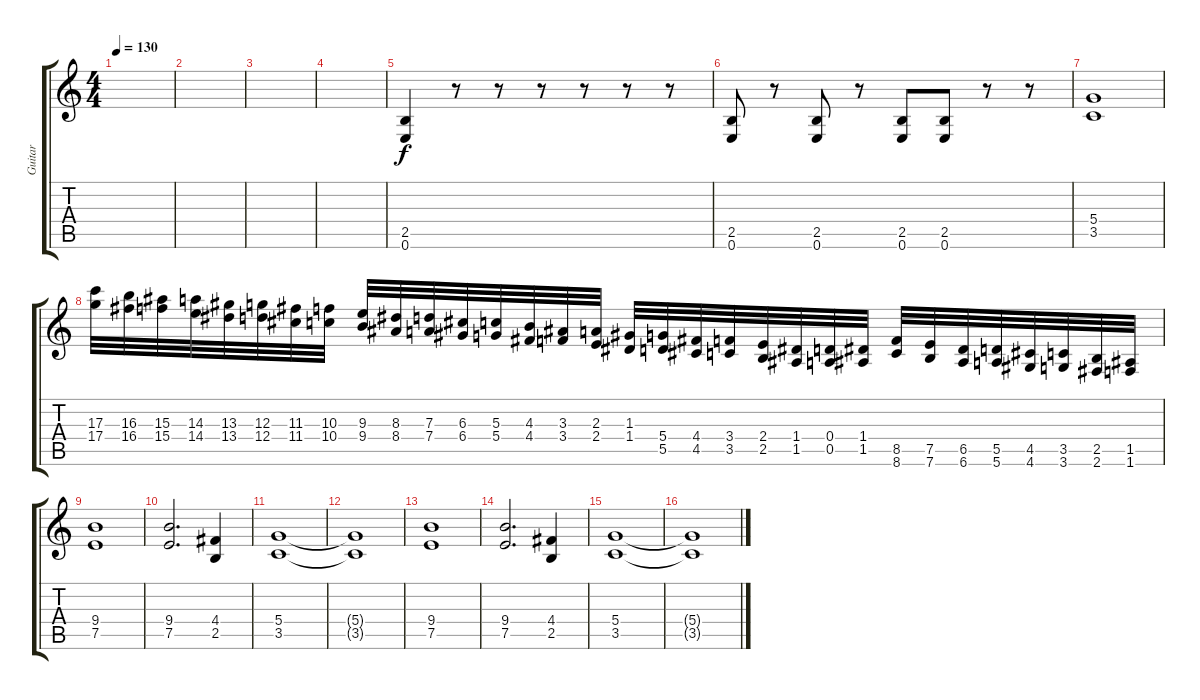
\track ("Guitar" "Guitar") {instrument distortionguitar}
\staff {score tabs}
\tuning (E4 B3 G3 D3 A2 E2) {hide}
\ts (4 4)
\tempo 130
\clef g2
\ks c
|
|
|
|
(2.5 0.6).4 r.8 r.8 r.8 r.8 r.8 r.8 |
(2.5 0.6).8 r.8 (2.5 0.6).8 r.8 (2.5 0.6).8 (2.5 0.6).8 r.8 r.8 |
(5.4 3.5).1 |
(17.3 17.4).32 (16.3 16.4).32 (15.3 15.4).32 (14.3 14.4).32 (13.3 13.4).32 (12.3 12.4).32 (11.3 11.4).32 (10.3 10.4).32 (9.3 9.4).32 (8.3 8.4).32 (7.3 7.4).32 (6.3 6.4).32 (5.3 5.4).32 (4.3 4.4).32 (3.3 3.4).32 (2.3 2.4).32 (1.3 1.4).32 (5.4 5.5).32 (4.4 4.5).32 (3.4 3.5).32 (2.4 2.5).32 (1.4 1.5).32 (0.4 0.5).32 (1.4 1.5).32 (8.5 8.6).32 (7.5 7.6).32 (6.5 6.6).32 (5.5 5.6).32 (4.5 4.6).32 (3.5 3.6).32 (2.5 2.6).32 (1.5 1.6).32 |
(9.4 7.5).1 |
(9.4 7.5).2{d} (4.4 2.5).4 |
(5.4 3.5).1 |
(5.4{t} 3.5{t}).1 |
(9.4 7.5).1 |
(9.4 7.5).2{d} (4.4 2.5).4 |
(5.4 3.5).1 |
(5.4{t} 3.5{t}).1
